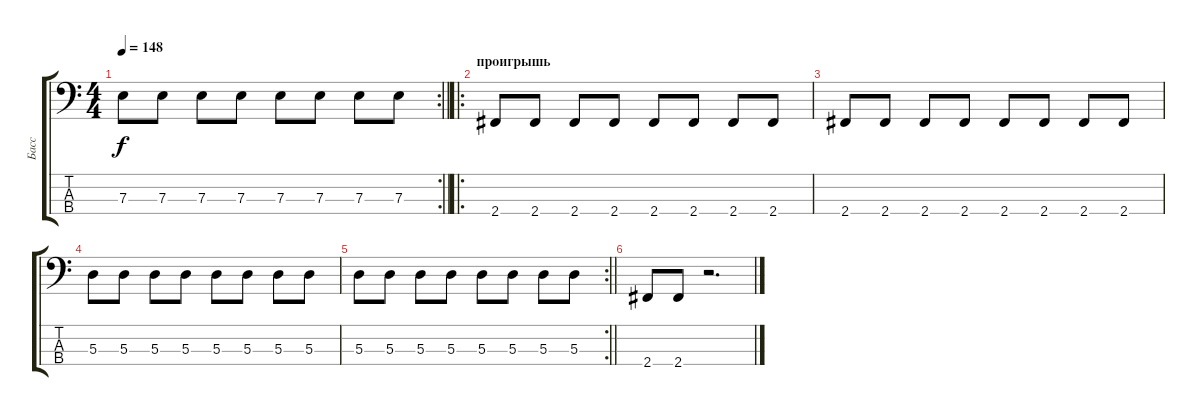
\track ("Басс" "Басс") {instrument electricbassfinger}
\staff {score tabs}
\tuning (G2 D2 A1 E1) {hide}
\rc 2
\ts (4 4)
\tempo 148
\clef f4
\barLineRight lightlight
\ks c
7.3.8{dy f} 7.3.8 7.3.8 7.3.8 7.3.8 7.3.8 7.3.8 7.3.8 |
\ro
\section ("" "проигрышь")
2.4.8 2.4.8 2.4.8 2.4.8 2.4.8 2.4.8 2.4.8 2.4.8 |
2.4.8 2.4.8 2.4.8 2.4.8 2.4.8 2.4.8 2.4.8 2.4.8 |
5.3.8 5.3.8 5.3.8 5.3.8 5.3.8 5.3.8 5.3.8 5.3.8 |
\rc 2
\barLineRight lightlight
5.3.8 5.3.8 5.3.8 5.3.8 5.3.8 5.3.8 5.3.8 5.3.8 |
2.4.8 2.4.8 r.2{d}
